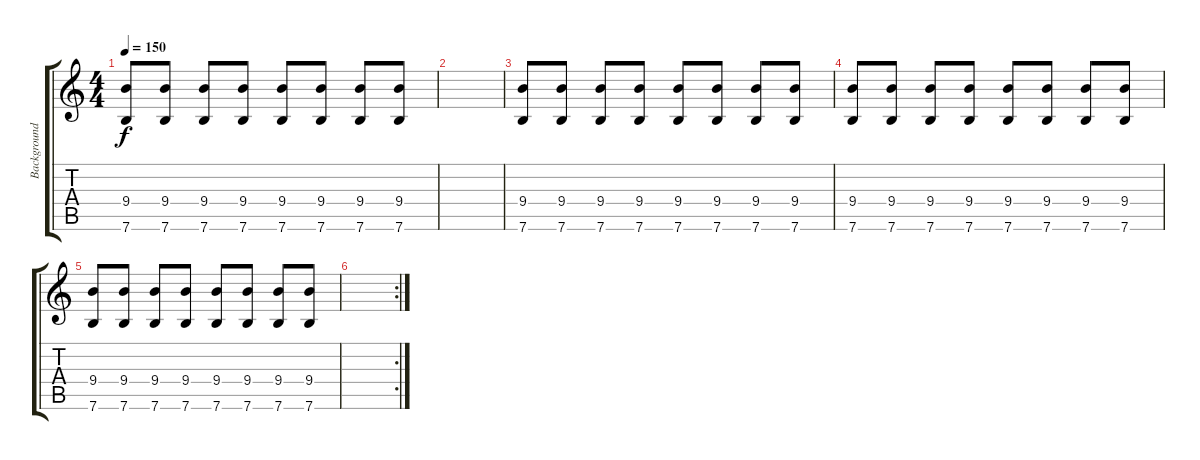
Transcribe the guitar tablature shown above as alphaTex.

\track ("Background" "Background") {instrument distortionguitar}
\staff {score tabs}
\tuning (E4 B3 G3 D3 A2 E2) {hide}
\ts (4 4)
\tempo 150
\clef g2
\ks c
(9.4 7.6).8{dy f} (9.4 7.6).8 (9.4 7.6).8 (9.4 7.6).8 (9.4 7.6).8 (9.4 7.6).8 (9.4 7.6).8 (9.4 7.6).8 |
|
(9.4 7.6).8 (9.4 7.6).8 (9.4 7.6).8 (9.4 7.6).8 (9.4 7.6).8 (9.4 7.6).8 (9.4 7.6).8 (9.4 7.6).8 |
(9.4 7.6).8 (9.4 7.6).8 (9.4 7.6).8 (9.4 7.6).8 (9.4 7.6).8 (9.4 7.6).8 (9.4 7.6).8 (9.4 7.6).8 |
(9.4 7.6).8 (9.4 7.6).8 (9.4 7.6).8 (9.4 7.6).8 (9.4 7.6).8 (9.4 7.6).8 (9.4 7.6).8 (9.4 7.6).8 |
\rc 2
